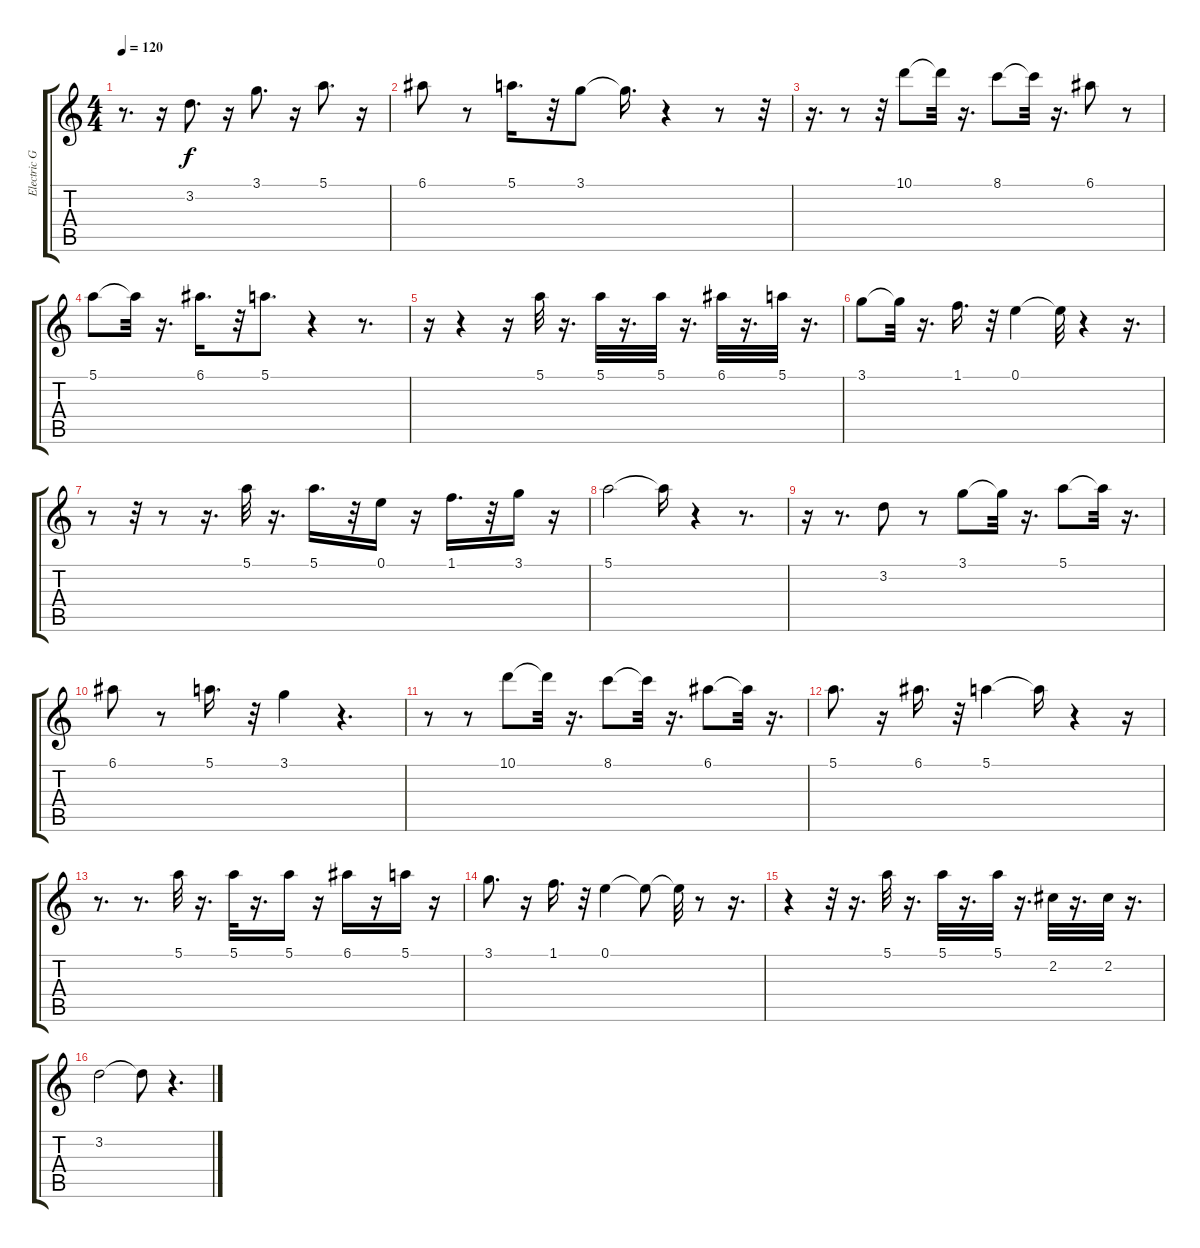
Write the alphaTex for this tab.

\track ("Electric Guitar" "Electric G") {instrument distortionguitar}
\staff {score tabs}
\tuning (E4 B3 G3 D3 A2 E2) {hide}
\ts (4 4)
\tempo 120
\clef g2
\ks c
r.8{d dy f} r.16 3.2.8{d} r.16 3.1.8{d} r.16 5.1.8{d} r.16 |
6.1.8 r.8 5.1.16{d} r.32 3.1.8 3.1{t}.16{d} r.4 r.8 r.32 |
r.16{d} r.8 r.32 10.1.8 10.1{t}.32 r.16{d} 8.1.8 8.1{t}.32 r.16{d} 6.1.8 r.8 |
5.1.8 5.1{t}.32 r.16{d} 6.1.16{d} r.32 5.1.8{d} r.4 r.8{d} |
r.16 r.4 r.16 5.1.32 r.16{d} 5.1.32 r.16{d} 5.1.32 r.16{d} 6.1.32 r.16{d} 5.1.32 r.16{d} |
3.1.8 3.1{t}.32 r.16{d} 1.1.16{d} r.32 0.1.4 0.1{t}.32 r.4 r.16{d} |
r.8 r.32 r.8 r.16{d} 5.1.32 r.16{d} 5.1.16{d} r.32 0.1.16 r.16 1.1.16{d} r.32 3.1.16 r.16 |
5.1.2 5.1{t}.16 r.4 r.8{d} |
r.16 r.8{d} 3.2.8 r.8 3.1.8 3.1{t}.32 r.16{d} 5.1.8 5.1{t}.32 r.16{d} |
6.1.8 r.8 5.1.16{d} r.32 3.1.4 r.4{d} |
r.8 r.8 10.1.8 10.1{t}.32 r.16{d} 8.1.8 8.1{t}.32 r.16{d} 6.1.8 6.1{t}.32 r.16{d} |
5.1.8{d} r.16 6.1.16{d} r.32 5.1.4 5.1{t}.16 r.4 r.16 |
r.8{d} r.8{d} 5.1.32 r.16{d} 5.1.32 r.16{d} 5.1.16 r.16 6.1.16 r.16 5.1.16 r.16 |
3.1.8{d} r.16 1.1.16{d} r.32 0.1.4 0.1{t}.8 0.1{t}.32 r.8 r.16{d} |
r.4 r.32 r.16{d} 5.1.32 r.16{d} 5.1.32 r.16{d} 5.1.32 r.16{d} 2.2.32 r.16{d} 2.2.32 r.16{d} |
3.2.2 3.2{t}.8 r.4{d}
